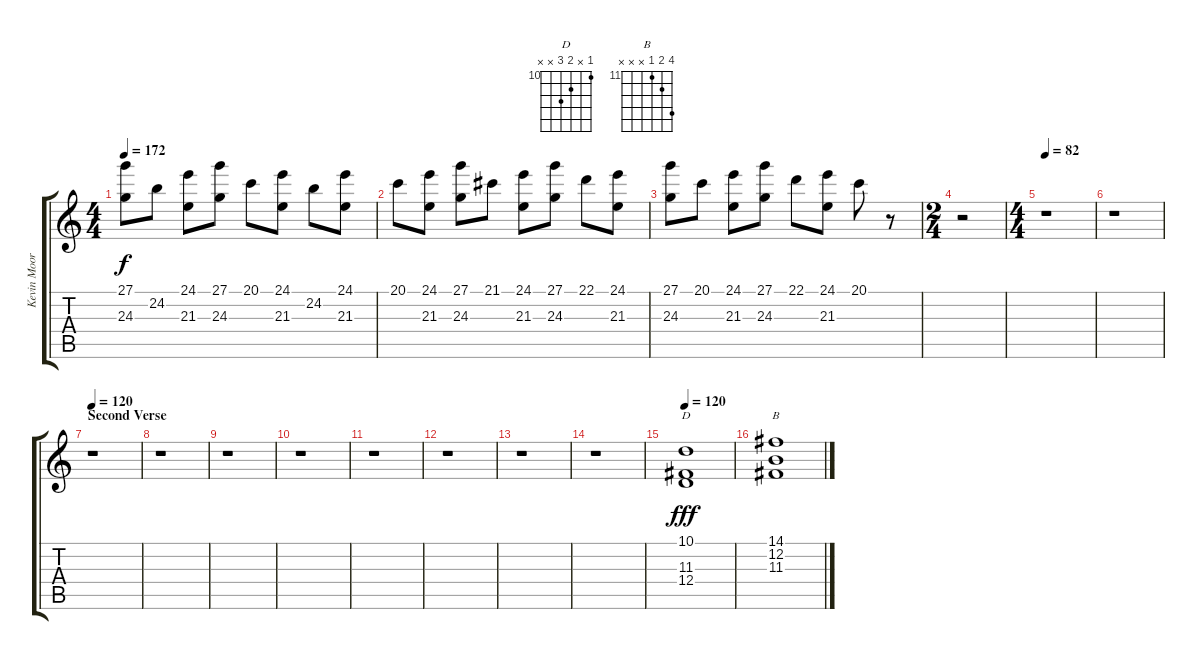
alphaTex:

\track ("Kevin Moore" "Kevin Moor") {instrument stringensemble1}
\staff {score tabs}
\tuning (E4 B3 G3 D3 A2 E2) {hide}
\chord ("D" 10 x 11 12 x x) {firstfret 10}
\chord ("B" 14 12 11 x x x) {firstfret 11}
\ts (4 4)
\tempo 172
\clef g2
\ks c
(27.1 24.3).8{dy f} 24.2.8 (24.1 21.3).8 (27.1 24.3).8 20.1.8 (24.1 21.3).8 24.2.8 (24.1 21.3).8 |
20.1.8 (24.1 21.3).8 (27.1 24.3).8 21.1.8 (24.1 21.3).8 (27.1 24.3).8 22.1.8 (24.1 21.3).8 |
(27.1 24.3).8 20.1.8 (24.1 21.3).8 (27.1 24.3).8 22.1.8 (24.1 21.3).8 20.1.8 r.8 |
\ts (2 4)
r.2 |
\ts (4 4)
\tempo 82
r.1 |
r.1 |
\section ("" "Second Verse")
\tempo 120
r.1 |
r.1 |
r.1 |
r.1 |
r.1 |
r.1 |
r.1 |
r.1 |
\tempo 120
(10.1 11.3 12.4).1{ch "D" dy fff volume 9 instrument stringensemble2} |
(14.1 12.2 11.3).1{ch "B"}
